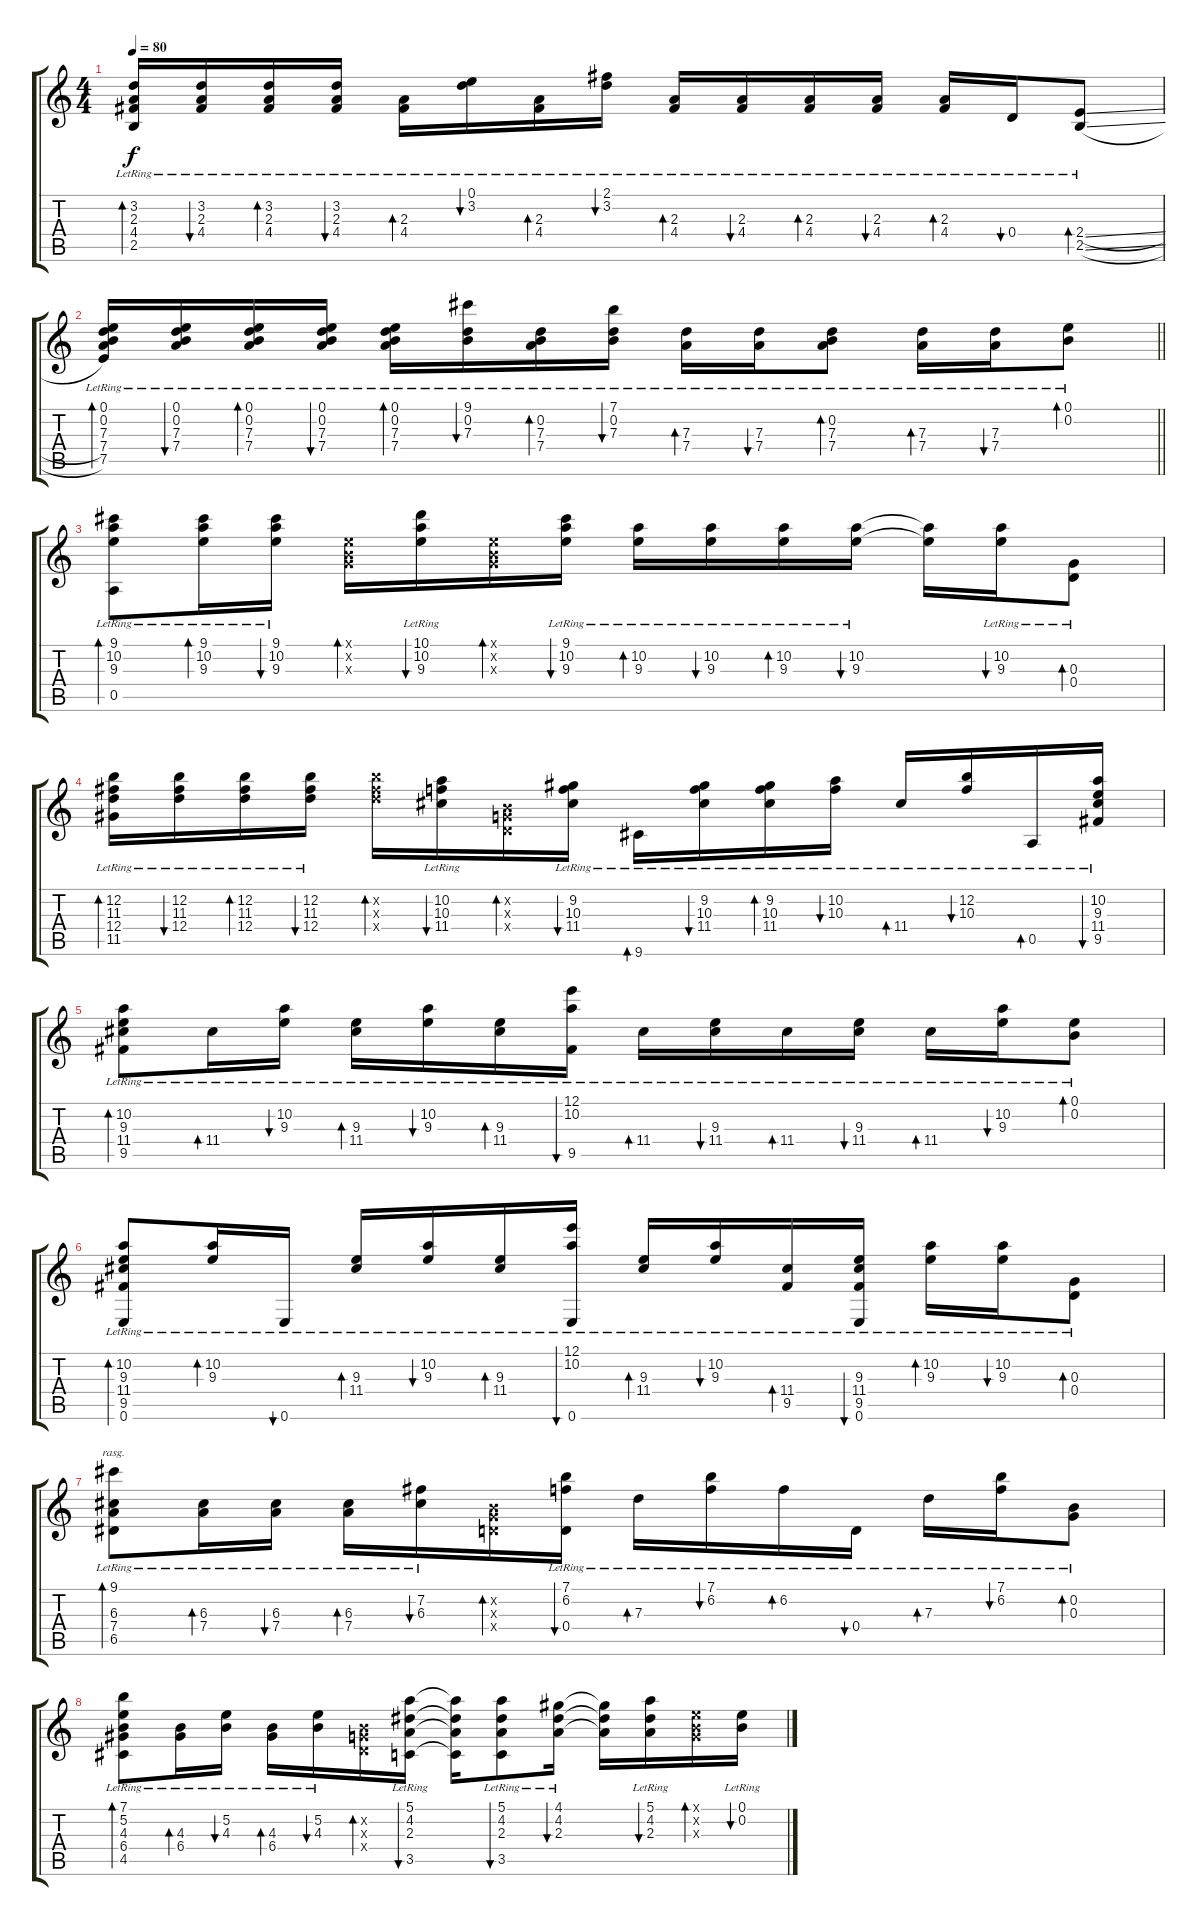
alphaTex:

\track "" {instrument acousticguitarsteel}
\staff {score tabs}
\tuning (E4 B3 G3 D3 A2 E2) {hide}
\ts (4 4)
\tempo 80
\clef g2
\ks c
(3.2{lr} 2.3{lr} 4.4{lr} 2.5{lr}).16{bd 120 dy f} (3.2{lr} 2.3{lr} 4.4{lr}).16{bu 120} (3.2{lr} 2.3{lr} 4.4{lr}).16{bd 120} (3.2{lr} 2.3{lr} 4.4{lr}).16{bu 120} (2.3{lr} 4.4{lr}).16{bd 120} (0.1{lr} 3.2{lr}).16{bu 120} (2.3{lr} 4.4{lr}).16{bd 120} (2.1{lr} 3.2{lr}).16{bu 120} (2.3{lr} 4.4{lr}).16{bd 120} (2.3{lr} 4.4{lr}).16{bu 120} (2.3{lr} 4.4{lr}).16{bd 120} (2.3{lr} 4.4{lr}).16{bu 120} (2.3{lr} 4.4{lr}).16{bd 120} 0.4{lr}.16{bu 120} (2.4{sl lr} 2.5{sl lr}).8{bd 120} |
\barLineRight lightlight
(0.1{lr} 0.2{lr} 7.3{lr} 7.4{lr} 7.5{lr}).16{bd 120} (0.1{lr} 0.2{lr} 7.3{lr} 7.4{lr}).16{bu 120} (0.1{lr} 0.2{lr} 7.3{lr} 7.4{lr}).16{bd 120} (0.1{lr} 0.2{lr} 7.3{lr} 7.4{lr}).16{bu 120} (0.1{lr} 0.2{lr} 7.3{lr} 7.4{lr}).16{bd 120} (9.1{lr} 0.2{lr} 7.3{lr}).16{bu 120} (0.2{lr} 7.3{lr} 7.4{lr}).16{bd 120} (7.1{lr} 0.2{lr} 7.3{lr}).16{bu 120} (7.3{lr} 7.4{lr}).16{bd 120} (7.3{lr} 7.4{lr}).16{bu 120} (0.2{lr} 7.3{lr} 7.4{lr}).8{bd 120} (7.3{lr} 7.4{lr}).16{bd 120} (7.3{lr} 7.4{lr}).16{bu 120} (0.1{lr} 0.2{lr}).8{bd 120} |
(9.1{lr} 10.2{lr} 9.3{lr} 0.5{lr}).8{bd 60} (9.1{lr} 10.2{lr} 9.3{lr}).16{bd 60} (9.1{lr} 10.2{lr} 9.3{lr}).16{bu 60} (0.1{x} 0.2{x} 0.3{x}).16{bd 60} (10.1{lr} 10.2{lr} 9.3{lr}).16{bu 60} (0.1{x} 0.2{x} 0.3{x}).16{bd 60} (9.1{lr} 10.2{lr} 9.3{lr}).16{bu 60} (10.2{lr} 9.3{lr}).16{bd 60} (10.2{lr} 9.3{lr}).16{bu 60} (10.2{lr} 9.3{lr}).16{bd 60} (10.2{lr} 9.3{lr}).16{bu 60} (10.2{t} 9.3{t}).16 (10.2{lr} 9.3{lr}).16{bu 60} (0.3{lr} 0.4{lr}).8{bd 60} |
(12.2{lr} 11.3{lr} 12.4{lr} 11.5{lr}).16{bd 60} (12.2{lr} 11.3{lr} 12.4{lr}).16{bu 60} (12.2{lr} 11.3{lr} 12.4{lr}).16{bd 60} (12.2{lr} 11.3{lr} 12.4{lr}).16{bu 60} (12.2{x} 11.3{x} 12.4{x}).16{bd 60} (10.2{lr} 10.3{lr} 11.4{lr}).16{bu 60} (0.2{x} 0.3{x} 0.4{x}).16{bd 60} (9.2{lr} 10.3{lr} 11.4{lr}).16{bu 60} 9.6{lr}.16{bd 60} (9.2{lr} 10.3{lr} 11.4{lr}).16{bu 60} (9.2{lr} 10.3{lr} 11.4{lr}).16{bd 60} (10.2{lr} 10.3{lr}).16{bu 60} 11.4{lr}.16{bd 60} (12.2{lr} 10.3{lr}).16{bu 60} 0.5{lr}.16{bd 60} (10.2{lr} 9.3{lr} 11.4{lr} 9.5{lr}).16{bu 60} |
(10.2{lr} 9.3{lr} 11.4{lr} 9.5{lr}).8{bd 60} 11.4{lr}.16{bd 60} (10.2{lr} 9.3{lr}).16{bu 60} (9.3{lr} 11.4{lr}).16{bd 60} (10.2{lr} 9.3{lr}).16{bu 60} (9.3{lr} 11.4{lr}).16{bd 60} (12.1{lr} 10.2{lr} 9.5{lr}).16{bu 60} 11.4{lr}.16{bd 60} (9.3{lr} 11.4{lr}).16{bu 60} 11.4{lr}.16{bd 60} (9.3{lr} 11.4{lr}).16{bu 60} 11.4{lr}.16{bd 60} (10.2{lr} 9.3{lr}).16{bu 60} (0.1{lr} 0.2{lr}).8{bd 60} |
(10.2{lr} 9.3{lr} 11.4{lr} 9.5{lr} 0.6{lr}).8{bd 60} (10.2{lr} 9.3{lr}).16{bd 60} 0.6{lr}.16{bu 60} (9.3{lr} 11.4{lr}).16{bd 60} (10.2{lr} 9.3{lr}).16{bu 60} (9.3{lr} 11.4{lr}).16{bd 60} (12.1{lr} 10.2{lr} 0.6{lr}).16{bu 60} (9.3{lr} 11.4{lr}).16{bd 60} (10.2{lr} 9.3{lr}).16{bu 60} (11.4{lr} 9.5{lr}).16{bd 60} (9.3{lr} 11.4{lr} 9.5{lr} 0.6{lr}).16{bu 60} (10.2{lr} 9.3{lr}).16{bd 60} (10.2{lr} 9.3{lr}).16{bu 60} (0.3{lr} 0.4{lr}).8{bd 60} |
(9.1{lr} 6.3{lr} 7.4{lr} 6.5{lr}).8{bd 120 rasg ii} (6.3{lr} 7.4{lr}).16{bd 120} (6.3{lr} 7.4{lr}).16{bu 120} (6.3{lr} 7.4{lr}).16{bd 120} (7.2{lr} 6.3{lr}).16{bu 120} (0.2{x} 0.3{x} 0.4{x}).16{bd 120} (7.1{lr} 6.2{lr} 0.4{lr}).16{bu 120} 7.3{lr}.16{bd 120} (7.1{lr} 6.2{lr}).16{bu 120} 6.2{lr}.16{bd 120} 0.4{lr}.16{bu 120} 7.3{lr}.16{bd 120} (7.1{lr} 6.2{lr}).16{bu 120} (0.2{lr} 0.3{lr}).8{bd 120} |
(7.1{lr} 5.2{lr} 4.3{lr} 6.4{lr} 4.5{lr}).8{bd 120} (4.3{lr} 6.4{lr}).16{bd 120} (5.2{lr} 4.3{lr}).16{bu 120} (4.3{lr} 6.4{lr}).16{bd 120} (5.2{lr} 4.3{lr}).16{bu 120} (0.2{x} 0.3{x} 0.4{x}).16{bd 120} (5.1{lr} 4.2{lr} 2.3{lr} 3.5{lr}).16{bu 120} (5.1{t} 4.2{t} 2.3{t} 3.5{t}).16 (5.1{lr} 4.2{lr} 2.3{lr} 3.5{lr}).8{bu 120} (4.1{lr} 4.2{lr} 2.3{lr}).16{bu 120} (4.1{t} 4.2{t} 2.3{t}).16 (5.1{lr} 4.2{lr} 2.3{lr}).16{bu 120} (0.1{x} 0.2{x} 0.3{x}).16{bd 120} (0.1{lr} 0.2{lr}).16{bu 120}
